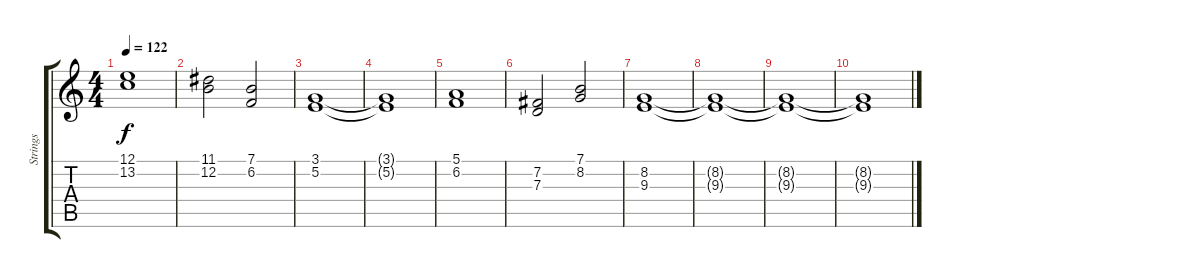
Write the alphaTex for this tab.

\track ("Strings" "Strings") {instrument stringensemble1}
\staff {score tabs}
\tuning (E4 B3 G3 D3 A2 E2) {hide}
\ts (4 4)
\tempo 122
\clef g2
\ks c
(12.1 13.2).1{dy f} |
(11.1 12.2).2 (7.1 6.2).2 |
(3.1 5.2).1 |
(3.1{t} 5.2{t}).1 |
(5.1 6.2).1 |
(7.2 7.3).2 (7.1 8.2).2 |
(8.2 9.3).1 |
(8.2{t} 9.3{t}).1 |
(8.2{t} 9.3{t}).1 |
(8.2{t} 9.3{t}).1
